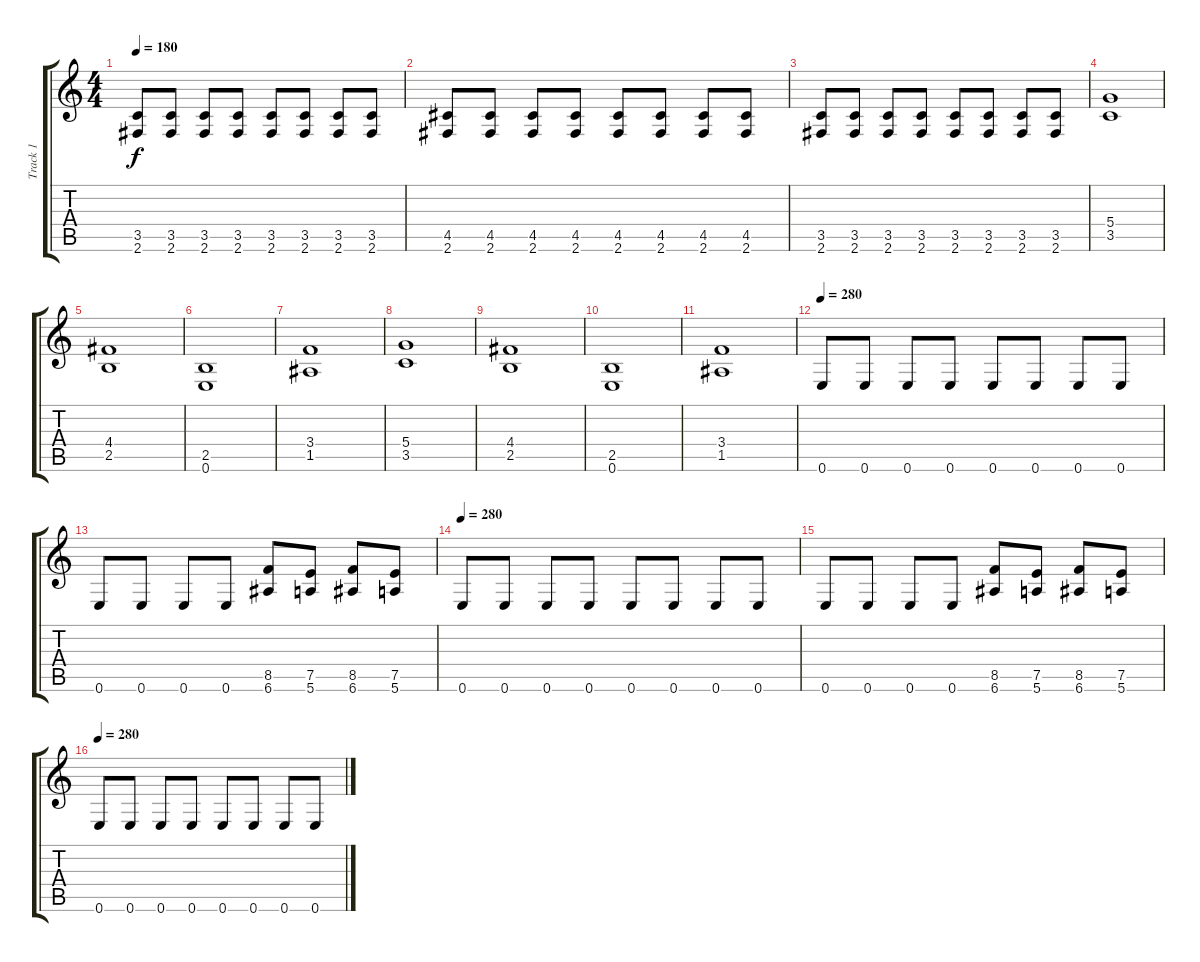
\track ("Track 1" "Track 1") {instrument distortionguitar}
\staff {score tabs}
\tuning (E4 B3 G3 D3 A2 E2) {hide}
\ts (4 4)
\tempo 180
\clef g2
\ks c
(3.5 2.6).8{dy f} (3.5 2.6).8 (3.5 2.6).8 (3.5 2.6).8 (3.5 2.6).8 (3.5 2.6).8 (3.5 2.6).8 (3.5 2.6).8 |
(4.5 2.6).8 (4.5 2.6).8 (4.5 2.6).8 (4.5 2.6).8 (4.5 2.6).8 (4.5 2.6).8 (4.5 2.6).8 (4.5 2.6).8 |
(3.5 2.6).8 (3.5 2.6).8 (3.5 2.6).8 (3.5 2.6).8 (3.5 2.6).8 (3.5 2.6).8 (3.5 2.6).8 (3.5 2.6).8 |
(5.4 3.5).1 |
(4.4 2.5).1 |
(2.5 0.6).1 |
(3.4 1.5).1 |
(5.4 3.5).1 |
(4.4 2.5).1 |
(2.5 0.6).1 |
(3.4 1.5).1 |
\tempo 280
0.6.8 0.6.8 0.6.8 0.6.8 0.6.8 0.6.8 0.6.8 0.6.8 |
0.6.8 0.6.8 0.6.8 0.6.8 (8.5 6.6).8 (7.5 5.6).8 (8.5 6.6).8 (7.5 5.6).8 |
\tempo 280
0.6.8 0.6.8 0.6.8 0.6.8 0.6.8 0.6.8 0.6.8 0.6.8 |
0.6.8 0.6.8 0.6.8 0.6.8 (8.5 6.6).8 (7.5 5.6).8 (8.5 6.6).8 (7.5 5.6).8 |
\tempo 280
0.6.8 0.6.8 0.6.8 0.6.8 0.6.8 0.6.8 0.6.8 0.6.8
